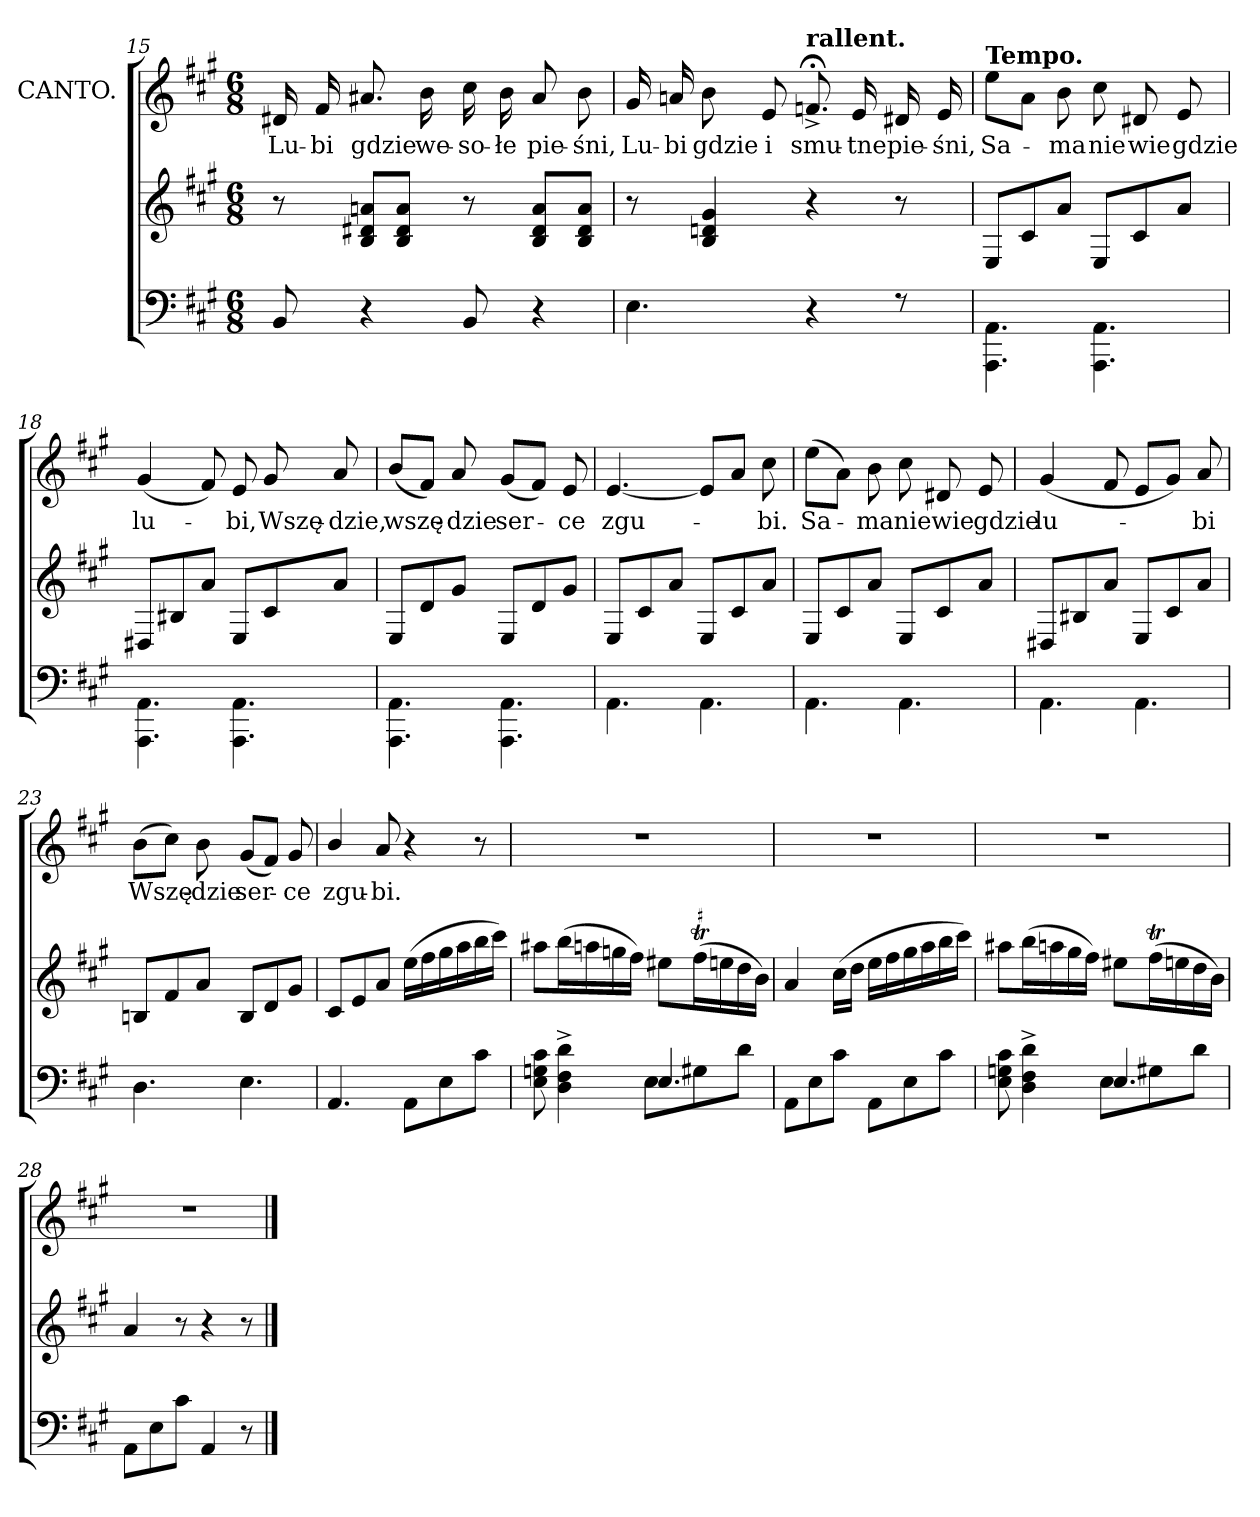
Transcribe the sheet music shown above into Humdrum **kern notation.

**kern	**kern	**kern	**text
*part2	*part2	*part1	*part1
*staff3	*staff2	*staff1	*staff1
*	*	*I"CANTO.	*
*clefF4	*clefG2	*clefG2	*
*k[f#c#g#]	*k[f#c#g#]	*k[f#c#g#]	*
*A:	*A:	*A:	*
*M6/8	*M6/8	*M6/8	*
=15	=15	=15	=15
8BB	8r	16d#X	Lu-
.	.	16f#	-bi
4r	8an 8d#X 8BL	8.a#X	gdzie
.	8a 8d# 8BJ	.	.
.	.	16b	we-
8BB	8r	16cc#	-so-
.	.	16b	-łe
4r	8a 8d# 8BL	8a#	-pie-
.	8a 8d# 8BJ	8b	-śni,
=16	=16	=16	=16
4.E	8r	16g#	Lu-
.	.	16an	bi
.	4g# 4dn 4B	8b	gdzie
.	.	8e	i
!	!	!LO:TX:a:B:t=rallent.	!
4r	4r	8.fn;<^	smu-
.	.	16e	tne
8rF	8r	16d#X	pie-
.	.	16e	-śni,
=17	=17	=17	=17
!	!	!LO:TX:a:B:t=Tempo.	!
4.AA\ 4.AAA\	8E/L	8eeL	Sa-
.	8c#	8aJ	.
.	8aJ	8b	-ma
4.AA\ 4.AAA\	8E/L	8cc#	nie
.	8c#	8d#X	wie
.	8aJ	8e	gdzie
=18	=18	=18	=18
4.AA\ 4.AAA\	8D#XL	(<4g#	lu-
.	8B#X/	.	.
.	8aJ	8f#)	.
4.AA\ 4.AAA\	8E/L	8e	-bi,
.	8c#	8g#	Wszę-
.	8aJ	8a	-dzie,
=19	=19	=19	=19
4.AA\ 4.AAA\	8E/L	(<8bL	wszę-
.	8d	8f#J)	.
.	8g#J	8a	-dzie
4.AA\ 4.AAA\	8E/L	(<8g#L	ser-
.	8d	8f#J)	.
.	8g#J	8e	-ce
=20	=20	=20	=20
4.AA\	8E/L	[4.e	zgu-
.	8c#	.	.
.	8aJ	.	.
4.AA\	8E/L	8eL]	.
.	8c#	8aJ	.
.	8aJ	8cc#	-bi.
=21	=21	=21	=21
4.AA\	8E/L	(>8eeL	Sa-
.	8c#	8aJ)	.
.	8aJ	8b	-ma
4.AA\	8E/L	8cc#	nie
.	8c#	8d#X	wie
.	8aJ	8e	gdzie
=22	=22	=22	=22
4.AA\	8D#XL	(<4g#	lu-
.	8B#X	.	.
.	8aJ	8f#	.
4.AA\	8E/L	8eL	.
.	8c#	8g#J)	.
.	8aJ	8a	-bi
=23	=23	=23	=23
4.D	8BnL	(>8bL	Wszę-
.	8f#	8cc#J)	.
.	8aJ	8b	-dzie
4.E	8BL	(<8g#L	ser-
.	8d	8f#J)	.
.	8g#J	8g#	-ce
=24	=24	=24	=24
4.AA	8c#L	4b/	zgu-
.	8e	.	.
.	8aJ	8a	-bi.
8AAL	(>16eeLL	4r	.
.	16ff#	.	.
8E	16gg#	.	.
.	16aa	.	.
8c#J	16bb	8r	.
.	16ccc#JJ)	.	.
=25	=25	=25	=25
*^	*	*	*
4.ryy	8c# 8Gn 8E	8aa#XL	2.rdd	.
.	4d^> 4F#^> 4D^>	(16bbL	.	.
.	.	16aan	.	.
.	.	16gg	.	.
.	.	16ff#JJ)	.	.
4.E	8EL	8ee#XL	.	.
.	8G#X	(16ff#TL	.	.
.	.	16een	.	.
.	8dJ	16dd	.	.
.	.	16bJJ)	.	.
*v	*v	*	*	*
=26	=26	=26	=26
8AAL	4a	2.rdd	.
8E	.	.	.
8c#J	(16cc#LL	.	.
.	16ddJJ	.	.
8AAL	16eeLL	.	.
.	16ff#	.	.
8E	16gg#	.	.
.	16aa	.	.
8c#J	16bb	.	.
.	16ccc#JJ)	.	.
=27	=27	=27	=27
*^	*	*	*
4.ryy	8c# 8Gn 8E	8aa#XL	2.rdd	.
.	4d^ 4F#^ 4D^	(16bbL	.	.
.	.	16aan	.	.
.	.	16gg#	.	.
.	.	16ff#JJ)	.	.
4.E	8EL	8ee#XL	.	.
.	8G#X	(16ff#TL	.	.
.	.	16een	.	.
.	8dJ	16dd	.	.
.	.	16bJJ)	.	.
*v	*v	*	*	*
=28	=28	=28	=28
8AAL	4a	2.rdd	.
8E	.	.	.
8c#J	8r	.	.
4AA	4r	.	.
8r	8r	.	.
==	==	==	==
*-	*-	*-	*-
